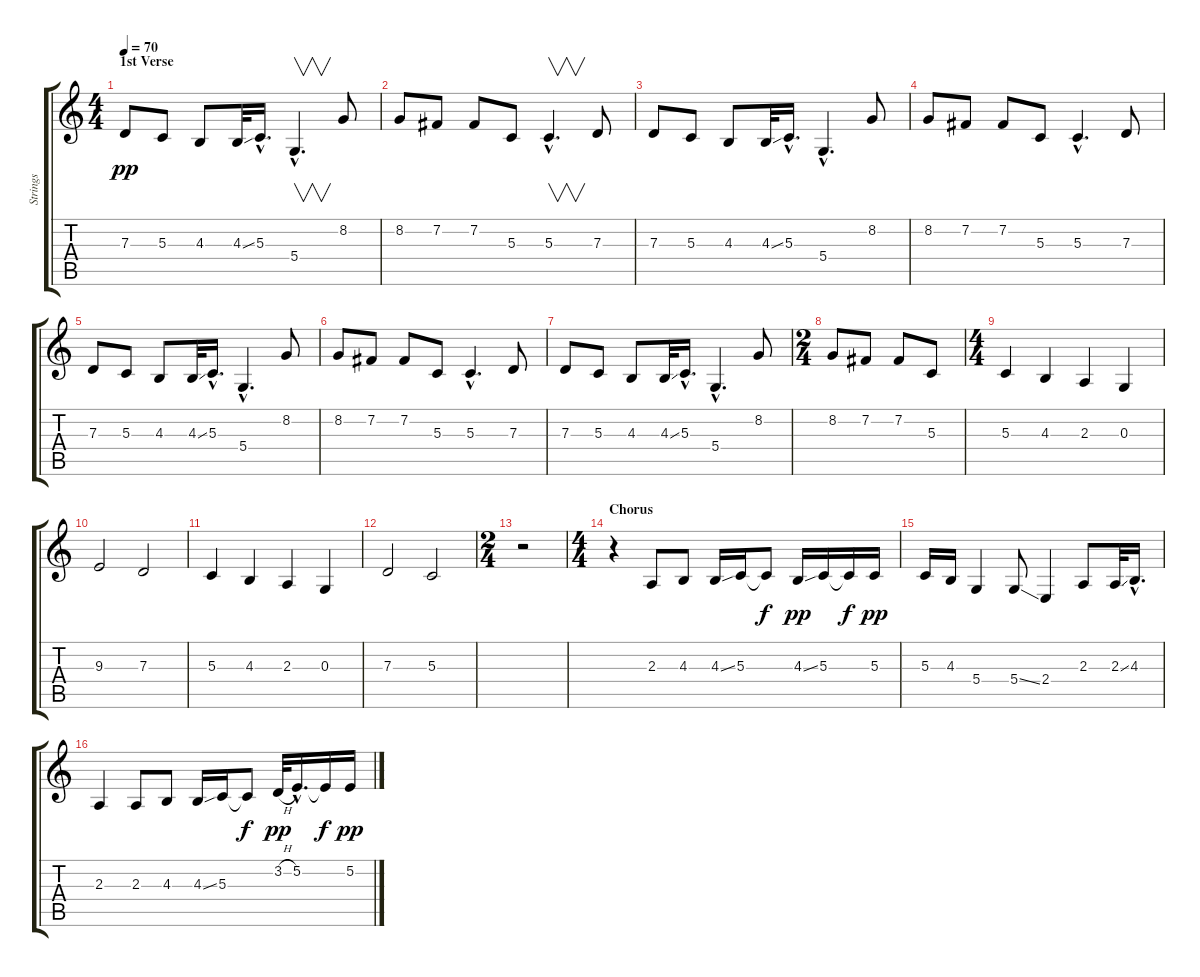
\track ("Strings" "Strings") {instrument stringensemble1}
\staff {score tabs}
\tuning (E4 B3 G3 D3 A2 E2) {hide}
\ts (4 4)
\section ("" "1st Verse")
\tempo 70
\clef g2
\ks c
7.3.8{dy pp} 5.3.8 4.3.8 4.3{ss}.32 5.3{hac}.16{d} 5.4{hac}.4{v d} 8.2.8 |
8.2.8 7.2.8 7.2.8 5.3.8 5.3{hac}.4{v d} 7.3.8 |
7.3.8 5.3.8 4.3.8 4.3{ss}.32 5.3{hac}.16{d} 5.4{hac}.4{d} 8.2.8 |
8.2.8 7.2.8 7.2.8 5.3.8 5.3{hac}.4{d} 7.3.8 |
7.3.8 5.3.8 4.3.8 4.3{ss}.32 5.3{hac}.16{d} 5.4{hac}.4{d} 8.2.8 |
8.2.8 7.2.8 7.2.8 5.3.8 5.3{hac}.4{d} 7.3.8 |
7.3.8 5.3.8 4.3.8 4.3{ss}.32 5.3{hac}.16{d} 5.4{hac}.4{d} 8.2.8 |
\ts (2 4)
8.2.8 7.2.8 7.2.8 5.3.8 |
\ts (4 4)
5.3.4 4.3.4 2.3.4 0.3.4 |
9.3.2 7.3.2 |
5.3.4 4.3.4 2.3.4 0.3.4 |
7.3.2 5.3.2 |
\ts (2 4)
r.2 |
\ts (4 4)
\section ("" "Chorus")
r.4 2.3.8 4.3.8 4.3{ss}.16 5.3.16 5.3{t}.8{dy f} 4.3{ss}.16{dy pp} 5.3.16 5.3{t}.16{dy f} 5.3.16{dy pp} |
5.3.16 4.3.16 5.4.4 5.4{ss}.8 2.4.4 2.3.8 2.3{ss}.32 4.3{hac}.16{d} |
2.3.4 2.3.8 4.3.8 4.3{ss}.16 5.3.16 5.3{t}.8{dy f} 3.2{h}.32{dy pp} 5.2{hac}.16{d} 5.2{t}.16{dy f} 5.2.16{dy pp}
